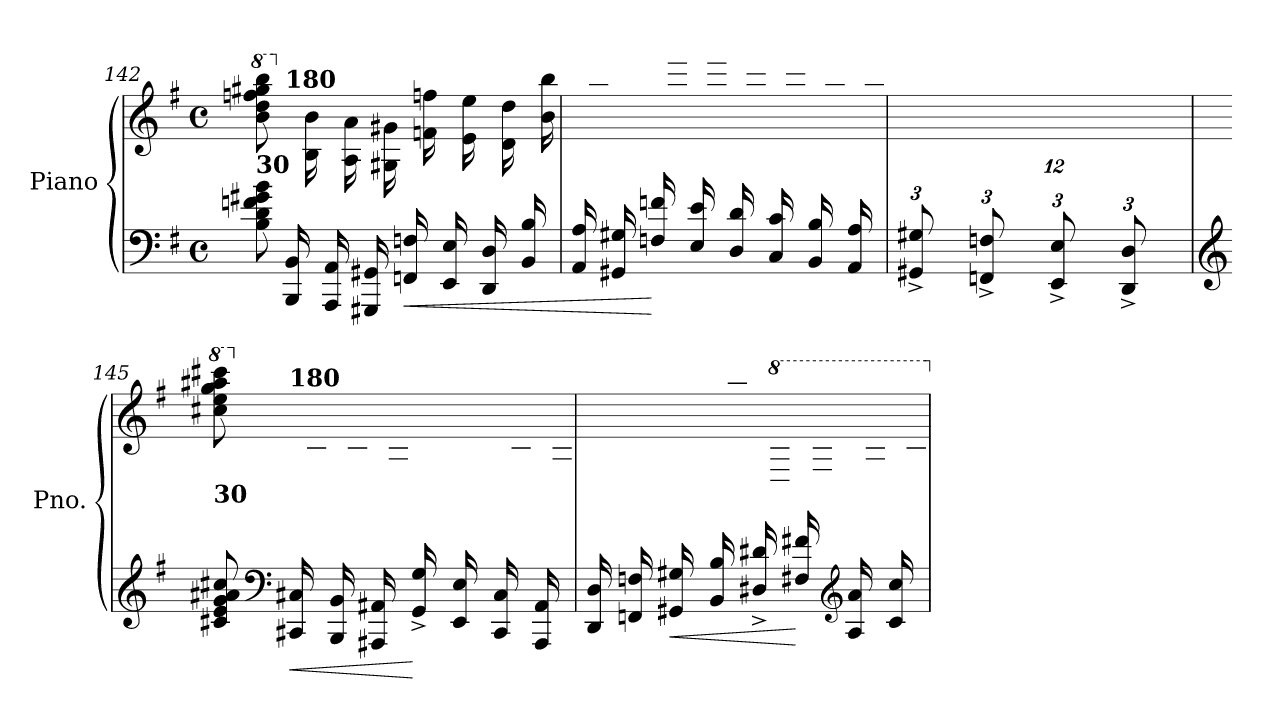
**kern	**kern	**dynam
*part1	*part1	*part1
*staff2	*staff1	*staff1/2
*I"Piano	*	*
*I'Pno.	*	*
!!LO:LB:g=z
*clefF4	*clefG2	*
*k[f#]	*k[f#]	*
*M4/4	*M4/4	*
*met(c)	*met(c)	*
*	*8va	*
=142	=142	=142
*	*^	*
!	!LO:TX:b:B:t=30	!	!
!	!	!	!LO:DY:b
8B\ 8d\ 8fn\ 8g#X\ 8b\	8bb\ 8ddd\ 8fffn\ 8ggg#X\ 8bbb\	8.ryy	other-dynamics
*	*X8va	*	*
!	!LO:TX:a:B:t=180	!	!
16BBB/ 16BB/LL	8ryy	.	.
16ryy	.	16B\ 16b\	.
16AAA/ 16AA/	4ryy	16ryy	.
16ryy	.	16A\ 16a\	.
16GGG#X/ 16GG#X/	.	16ryy	.
16ryy	.	16G#X\ 16g#X\	.
!	!	!	!LO:HP:b=2
16FFn/ 16Fn/	2ryy	16ryy	<
16ryy	.	16fn\ 16ffn\	.
16EE/ 16E/	.	16ryy	.
16ryy	.	16e\ 16ee\	.
16DD/ 16D/	.	16ryy	.
16ryy	.	16d\ 16dd\	.
16BB/ 16B/	.	16ryy	.
16ryy	.	16b\ 16bb\	.
=143	=143	=143	=143
16AA/ 16A/	1ryy	16ryy	.
16ryy	.	16a\ 16aa\	.
16GG#X/ 16G#X/	.	16ryy	.
16ryy	.	16g#X\ 16gg#X\	.
16Fn/ 16fn/	.	16ryy	[
16ryy	.	16ffn\ 16fffn\	.
16E/ 16e/	.	16ryy	.
16ryy	.	16ee\ 16eee\	.
16D/ 16d/	.	16ryy	.
16ryy	.	16dd\ 16ddd\	.
16C/ 16c/	.	16ryy	.
16ryy	.	16cc\ 16ccc\	.
16BB/ 16B/	.	16ryy	.
16ryy	.	16b\ 16bb\	.
16AA/ 16A/	.	16ryy	.
16ryy	.	16a\ 16aa\JJ	.
=144	=144	=144	=144
*Xbrackettup	*	*	*
12GG#X/^ 12G#X/^L	1ryy	12ryy	.
6ryy	.	12g#X\	.
.	.	12gg#X\J	.
12FFn/^ 12Fn/^L	.	12ryy	.
6ryy	.	12fn\	.
.	.	12ffn\J	.
12EE/^ 12E/^L	.	12ryy	.
6ryy	.	12e\	.
.	.	12ee\J	.
12DD/^ 12D/^L	.	12ryy	.
6ryy	.	12d\	.
.	.	12dd\J	.
!!LO:LB:g=z	!!
=145	=145	=145	=145
*clefG2	*	*	*
*	*8va	*	*
!	!LO:TX:b:B:t=30	!	!
!	!	!	!LO:DY:b
8c#X/ 8e/ 8g/ 8a#X/ 8cc#X/	8ccc#X\ 8eee\ 8ggg\ 8aaa#X\ 8cccc#X\	8.ryy	other-dynamics
*clefF4	*	*	*
!	!	!	!LO:HP:b=2
*	*X8va	*	*
!	!LO:TX:a:B:t=180	!	!
16CC#X/ 16C#X/LL	8ryy	.	<
16ryy	.	16c#X\ 16cc#X\	.
16BBB/ 16BB/	4ryy	16ryy	.
16ryy	.	16B\ 16b\	.
16AAA#X/ 16AA#X/	.	16ryy	.
16ryy	.	16A#X\ 16a#X\	.
16GG/^ 16G/^	2ryy	16ryy	[
16ryy	.	16g\ 16gg\	.
16EE/ 16E/	.	16ryy	.
16ryy	.	16e\ 16ee\	.
16CC#/ 16C#/	.	16ryy	.
16ryy	.	16c#\ 16cc#\	.
16AAA#/ 16AA#/	.	16ryy	.
16ryy	.	16A#\ 16a#\JJ	.
=146	=146	=146	=146
16DD/ 16D/LL	2ryy	16ryy	.
16ryy	.	16d\ 16dd\	.
16FFn/ 16Fn/	.	16ryy	.
16ryy	.	16fn\ 16ffn\	.
!	!	!	!LO:HP:b=2
16GG#X/ 16G#X/	.	16ryy	<
16ryy	.	16g#X\ 16gg#X\	.
16BB/ 16B/	.	16ryy	.
16ryy	.	16b\ 16bb\	.
16D#X/^ 16d#X/^	16ryy	16ryy	.
*	*8va	*	*
16ryy	16dd#Xyy 16ddd#Xyy	16d#X\ 16dd#X\	.
16F#X/ 16f#X/	16ryy	16ryy	[
16ryy	16ff#Xyy 16fff#Xyy	16f#X\ 16ff#X\	.
*clefG2	*	*	*
16A/ 16a/	16ryy	16ryy	.
16ryy	16aayy 16aaayy	16a\ 16aa\	.
16c/ 16cc/	16ryy	16ryy	.
16ryy	16cccyy 16ccccyy	16cc\ 16ccc\JJ	.
*	*X8va	*	*
*	*v	*v	*
=	=	=
*-	*-	*-
